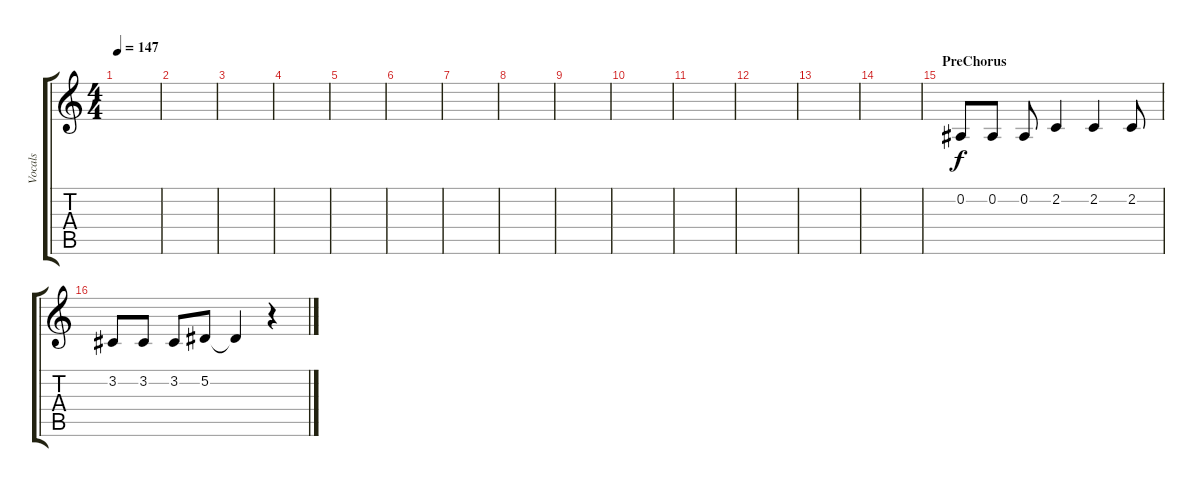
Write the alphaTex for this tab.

\track ("Vocals" "Vocals") {instrument cello}
\staff {score tabs}
\tuning (Eb4 Bb3 Gb3 Db3 Ab2 Eb2) {hide}
\ts (4 4)
\tempo 147
\clef g2
\ks c
|
|
|
|
|
|
|
|
|
|
|
|
|
|
\section ("" "PreChorus")
0.2.8 0.2.8 0.2.8 2.2.4 2.2.4 2.2.8 |
3.2.8 3.2.8 3.2.8 5.2.8 5.2{t}.4 r.4
